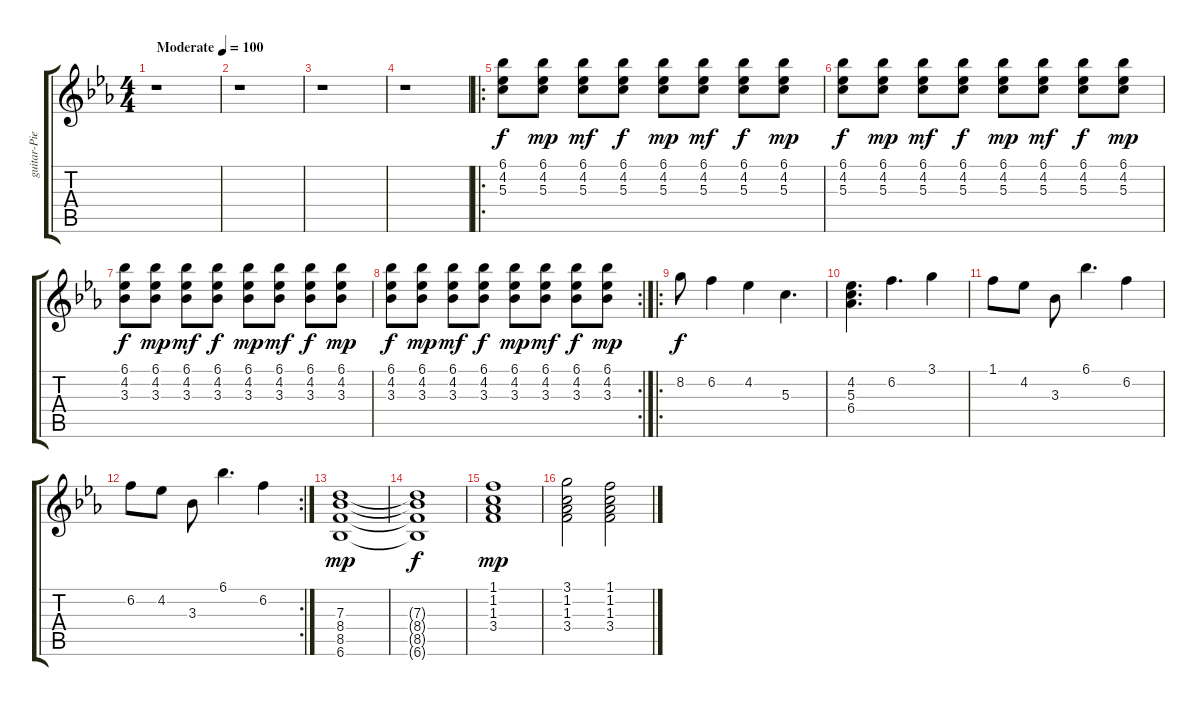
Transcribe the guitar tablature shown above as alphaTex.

\track ("guitar-Pier Gonella" "guitar-Pie") {instrument distortionguitar}
\staff {score tabs}
\tuning (E4 B3 G3 D3 A2 E2) {hide}
\ts (4 4)
\tempo (100 "Moderate")
\clef g2
\ks eb
r.1{dy f instrument distortionguitar} |
r.1 |
r.1 |
r.1 |
\ro
(6.1 4.2 5.3).8 (6.1 4.2 5.3).8{dy mp} (6.1 4.2 5.3).8{dy mf} (6.1 4.2 5.3).8{dy f} (6.1 4.2 5.3).8{dy mp} (6.1 4.2 5.3).8{dy mf} (6.1 4.2 5.3).8{dy f} (6.1 4.2 5.3).8{dy mp} |
(6.1 4.2 5.3).8{dy f} (6.1 4.2 5.3).8{dy mp} (6.1 4.2 5.3).8{dy mf} (6.1 4.2 5.3).8{dy f} (6.1 4.2 5.3).8{dy mp} (6.1 4.2 5.3).8{dy mf} (6.1 4.2 5.3).8{dy f} (6.1 4.2 5.3).8{dy mp} |
(6.1 4.2 3.3).8{dy f} (6.1 4.2 3.3).8{dy mp} (6.1 4.2 3.3).8{dy mf} (6.1 4.2 3.3).8{dy f} (6.1 4.2 3.3).8{dy mp} (6.1 4.2 3.3).8{dy mf} (6.1 4.2 3.3).8{dy f} (6.1 4.2 3.3).8{dy mp} |
\rc 2
(6.1 4.2 3.3).8{dy f} (6.1 4.2 3.3).8{dy mp} (6.1 4.2 3.3).8{dy mf} (6.1 4.2 3.3).8{dy f} (6.1 4.2 3.3).8{dy mp} (6.1 4.2 3.3).8{dy mf} (6.1 4.2 3.3).8{dy f} (6.1 4.2 3.3).8{dy mp} |
\ro
8.2.8{dy f instrument acousticguitarnylon} 6.2.4 4.2.4 5.3.4{d} |
(4.2 5.3 6.4).4{d} 6.2.4{d} 3.1.4 |
1.1.8 4.2.8 3.3.8 6.1.4{d} 6.2.4 |
\rc 2
6.2.8 4.2.8 3.3.8 6.1.4{d} 6.2.4 |
(7.3 8.4 8.5 6.6).1{dy mp instrument distortionguitar} |
(7.3{t} 8.4{t} 8.5{t} 6.6{t}).1{dy f} |
(1.1 1.2 1.3 3.4).1{dy mp} |
(3.1 1.2 1.3 3.4).2 (1.1 1.2 1.3 3.4).2
